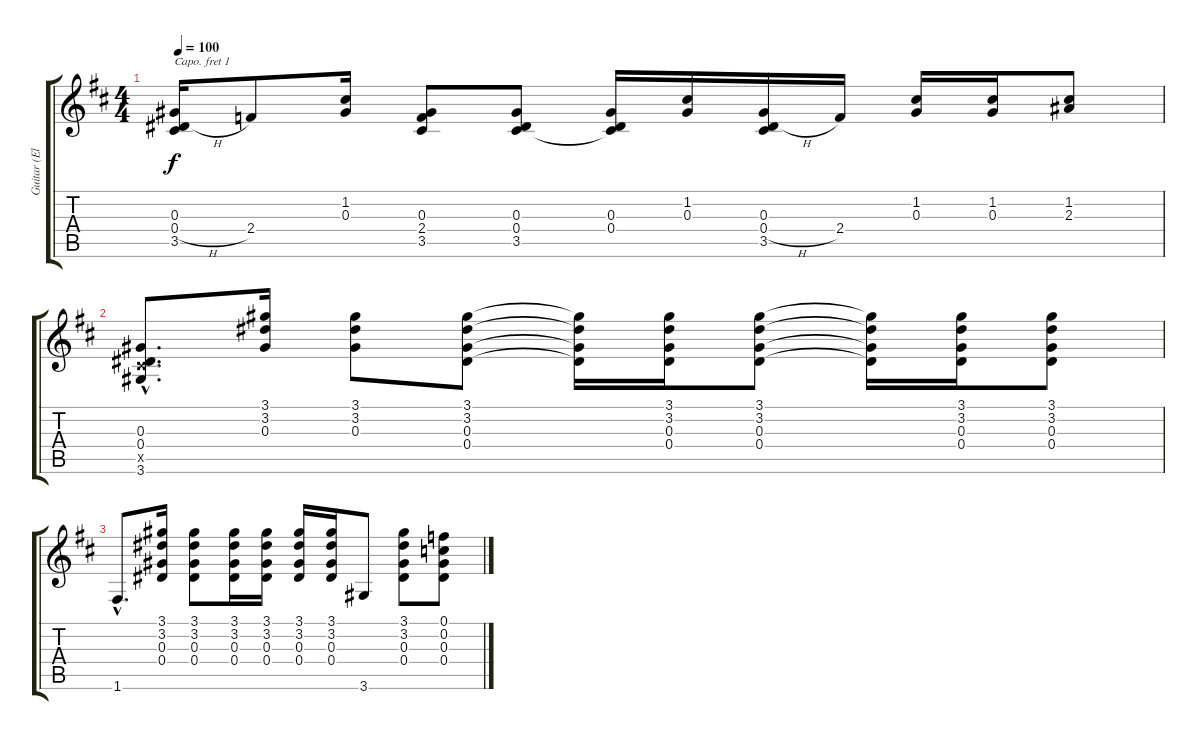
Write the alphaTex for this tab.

\track ("Guitar (Elec/Clean) Capo 1" "Guitar (El") {instrument electricguitarclean}
\staff {score tabs}
\capo 1
\tuning (E4 B3 G3 D3 A2 E2) {hide}
\ts (4 4)
\tempo 100
\clef g2
\ks d
(0.3 0.4{h} 3.5).16{dy f} 2.4.8 (1.2 0.3).16 (0.3 2.4 3.5).8 (0.3 0.4 3.5).8 (0.3 0.4 3.5{t}).16 (1.2 0.3).16 (0.3 0.4{h} 3.5).16 2.4.16 (1.2 0.3).16 (1.2 0.3).16 (1.2 2.3).8 |
(0.3{hac} 0.4{hac} 3.5{hac x} 3.6{hac}).8{d} (3.1 3.2 0.3).16 (3.1 3.2 0.3).8 (3.1 3.2 0.3 0.4).8 (3.1{t} 3.2{t} 0.3{t} 0.4{t}).16 (3.1 3.2 0.3 0.4).16 (3.1 3.2 0.3 0.4).8 (3.1{t} 3.2{t} 0.3{t} 0.4{t}).16 (3.1 3.2 0.3 0.4).16 (3.1 3.2 0.3 0.4).8 |
1.6{hac}.8{d} (3.1 3.2 0.3 0.4).16 (3.1 3.2 0.3 0.4).8 (3.1 3.2 0.3 0.4).16 (3.1 3.2 0.3 0.4).16 (3.1 3.2 0.3 0.4).16 (3.1 3.2 0.3 0.4).16 3.6.8 (3.1 3.2 0.3 0.4).8 (0.1 0.2 0.3 0.4).8
